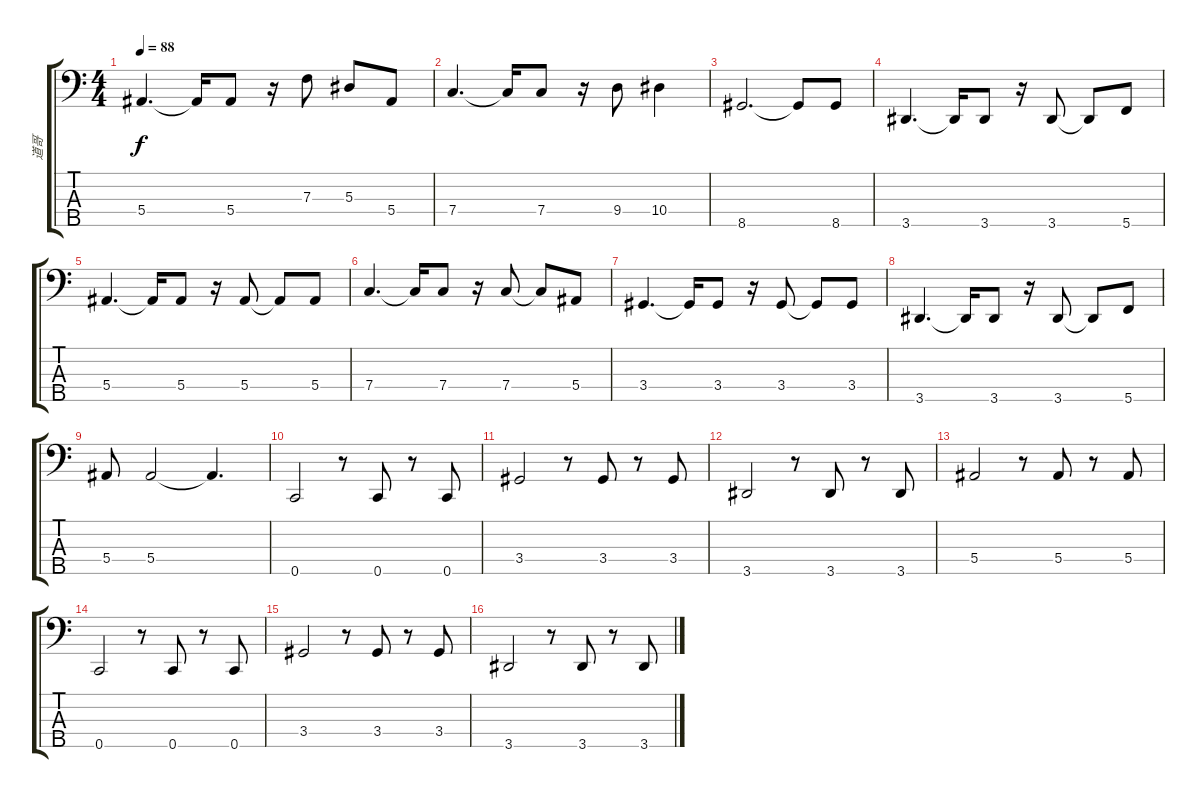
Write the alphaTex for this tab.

\track ("道哥" "道哥") {instrument electricbasspick}
\staff {score tabs}
\tuning (Ab2 Eb2 Bb1 F1 C1) {hide}
\ts (4 4)
\tempo 88
\clef f4
\ks c
5.4.4{d dy f} 5.4{t}.16 5.4.8 r.16 7.3.8 5.3.8 5.4.8 |
7.4.4{d} 7.4{t}.16 7.4.8 r.16 9.4.8 10.4.4 |
8.5.2{d} 8.5{t}.8 8.5.8 |
3.5.4{d} 3.5{t}.16 3.5.8 r.16 3.5.8 3.5{t}.8 5.5.8 |
5.4.4{d} 5.4{t}.16 5.4.8 r.16 5.4.8 5.4{t}.8 5.4.8 |
7.4.4{d} 7.4{t}.16 7.4.8 r.16 7.4.8 7.4{t}.8 5.4.8 |
3.4.4{d} 3.4{t}.16 3.4.8 r.16 3.4.8 3.4{t}.8 3.4.8 |
3.5.4{d} 3.5{t}.16 3.5.8 r.16 3.5.8 3.5{t}.8 5.5.8 |
5.4.8 5.4.2 5.4{t}.4{d} |
0.5.2 r.8 0.5.8 r.8 0.5.8 |
3.4.2 r.8 3.4.8 r.8 3.4.8 |
3.5.2 r.8 3.5.8 r.8 3.5.8 |
5.4.2 r.8 5.4.8 r.8 5.4.8 |
0.5.2 r.8 0.5.8 r.8 0.5.8 |
3.4.2 r.8 3.4.8 r.8 3.4.8 |
3.5.2 r.8 3.5.8 r.8 3.5.8
